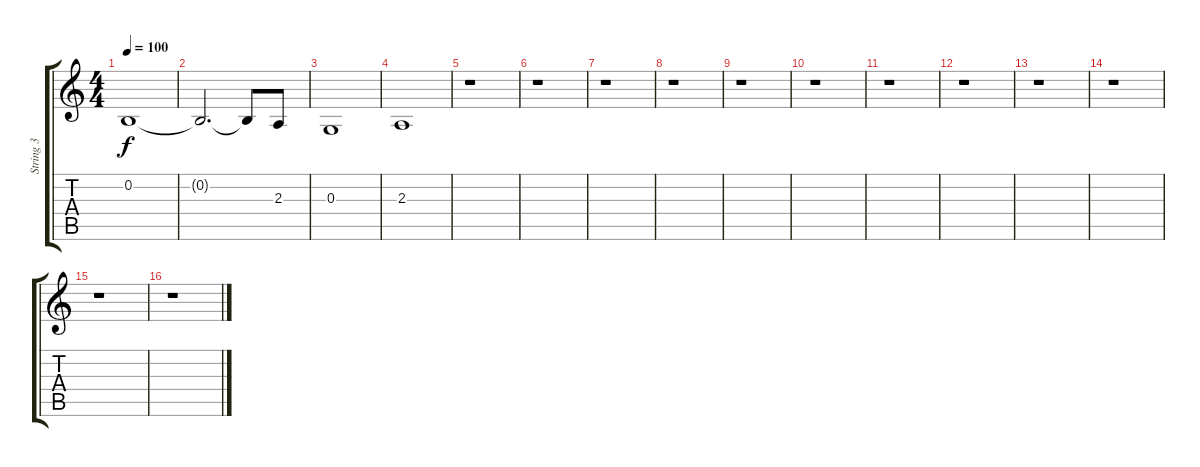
\track ("String 3" "String 3") {instrument stringensemble1}
\staff {score tabs}
\tuning (E4 B3 G3 D3 A2 E2) {hide}
\ts (4 4)
\tempo 100
\clef g2
\ks c
0.2.1{dy f} |
0.2{t}.2{d} 0.2{t}.8 2.3.8 |
0.3.1 |
2.3.1 |
r.1 |
r.1 |
r.1 |
r.1 |
r.1 |
r.1 |
r.1 |
r.1 |
r.1 |
r.1 |
r.1 |
r.1
